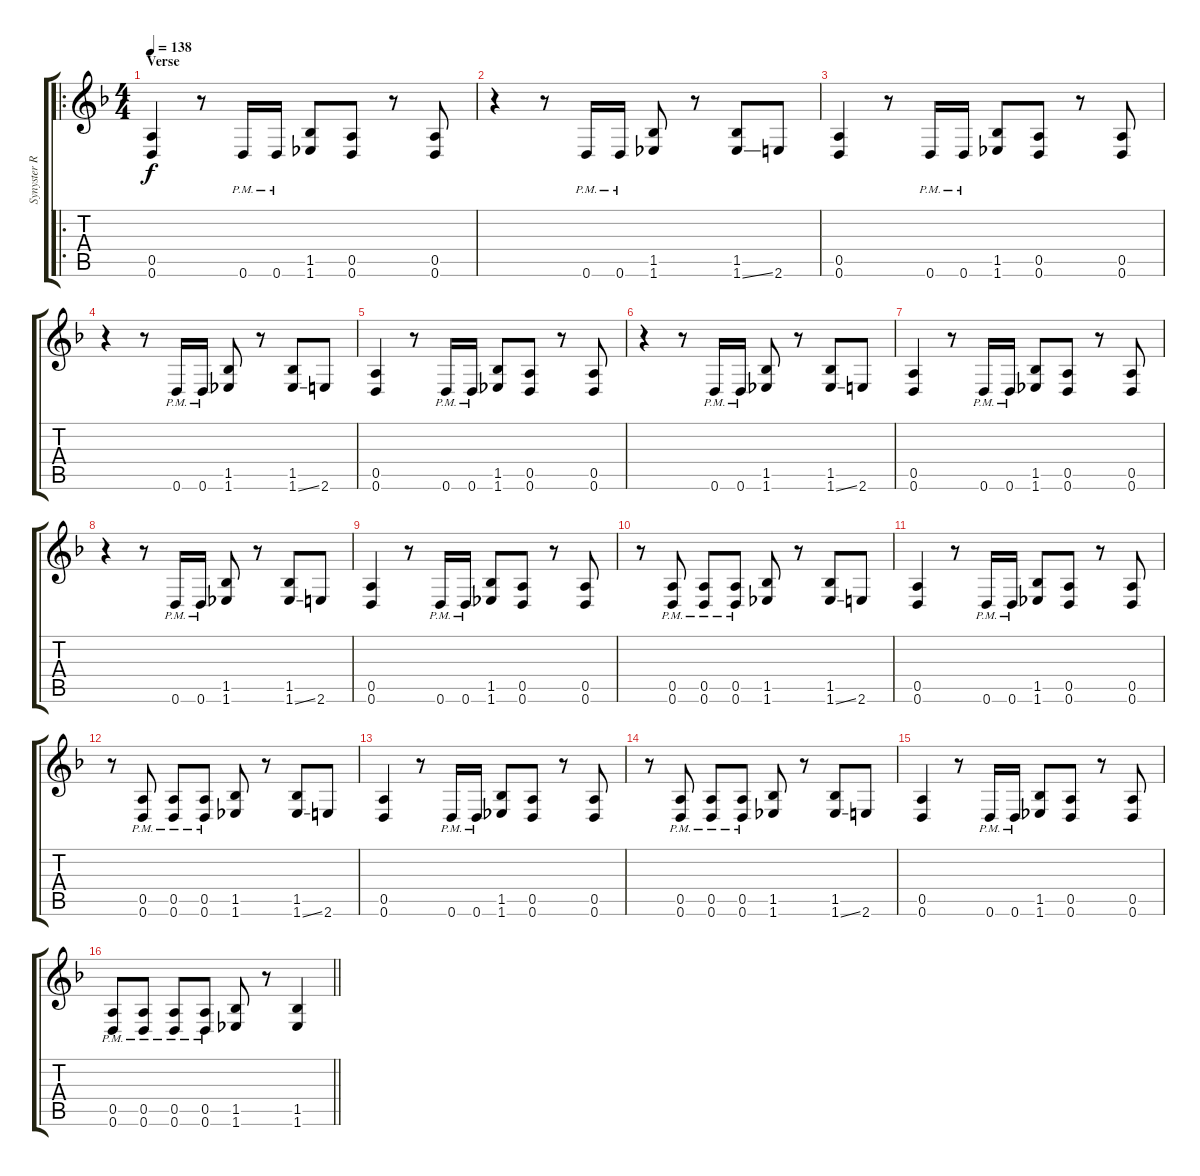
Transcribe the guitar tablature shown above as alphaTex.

\track ("Synyster Rhy" "Synyster R") {instrument distortionguitar}
\staff {score tabs}
\tuning (E4 B3 G3 D3 A2 D2) {hide}
\ro
\ts (4 4)
\section ("" "Verse")
\tempo 138
\clef g2
\ks f
(0.5 0.6).4{dy f} r.8 0.6{pm}.16 0.6{pm}.16 (1.5 1.6).8 (0.5 0.6).8 r.8 (0.5 0.6).8 |
r.4 r.8 0.6{pm}.16 0.6{pm}.16 (1.5 1.6).8 r.8 (1.5 1.6{ss}).8 2.6.8 |
(0.5 0.6).4 r.8 0.6{pm}.16 0.6{pm}.16 (1.5 1.6).8 (0.5 0.6).8 r.8 (0.5 0.6).8 |
r.4 r.8 0.6{pm}.16 0.6{pm}.16 (1.5 1.6).8 r.8 (1.5 1.6{ss}).8 2.6.8 |
(0.5 0.6).4 r.8 0.6{pm}.16 0.6{pm}.16 (1.5 1.6).8 (0.5 0.6).8 r.8 (0.5 0.6).8 |
r.4 r.8 0.6{pm}.16 0.6{pm}.16 (1.5 1.6).8 r.8 (1.5 1.6{ss}).8 2.6.8 |
(0.5 0.6).4 r.8 0.6{pm}.16 0.6{pm}.16 (1.5 1.6).8 (0.5 0.6).8 r.8 (0.5 0.6).8 |
r.4 r.8 0.6{pm}.16 0.6{pm}.16 (1.5 1.6).8 r.8 (1.5 1.6{ss}).8 2.6.8 |
(0.5 0.6).4 r.8 0.6{pm}.16 0.6{pm}.16 (1.5 1.6).8 (0.5 0.6).8 r.8 (0.5 0.6).8 |
r.8 (0.5{pm} 0.6{pm}).8 (0.5{pm} 0.6{pm}).8 (0.5{pm} 0.6{pm}).8 (1.5 1.6).8 r.8 (1.5 1.6{ss}).8 2.6.8 |
(0.5 0.6).4 r.8 0.6{pm}.16 0.6{pm}.16 (1.5 1.6).8 (0.5 0.6).8 r.8 (0.5 0.6).8 |
r.8 (0.5{pm} 0.6{pm}).8 (0.5{pm} 0.6{pm}).8 (0.5{pm} 0.6{pm}).8 (1.5 1.6).8 r.8 (1.5 1.6{ss}).8 2.6.8 |
(0.5 0.6).4 r.8 0.6{pm}.16 0.6{pm}.16 (1.5 1.6).8 (0.5 0.6).8 r.8 (0.5 0.6).8 |
r.8 (0.5{pm} 0.6{pm}).8 (0.5{pm} 0.6{pm}).8 (0.5{pm} 0.6{pm}).8 (1.5 1.6).8 r.8 (1.5 1.6{ss}).8 2.6.8 |
(0.5 0.6).4 r.8 0.6{pm}.16 0.6{pm}.16 (1.5 1.6).8 (0.5 0.6).8 r.8 (0.5 0.6).8 |
\barLineRight lightlight
(0.5{pm} 0.6{pm}).8 (0.5{pm} 0.6{pm}).8 (0.5{pm} 0.6{pm}).8 (0.5{pm} 0.6{pm}).8 (1.5 1.6).8 r.8 (1.5 1.6).4
